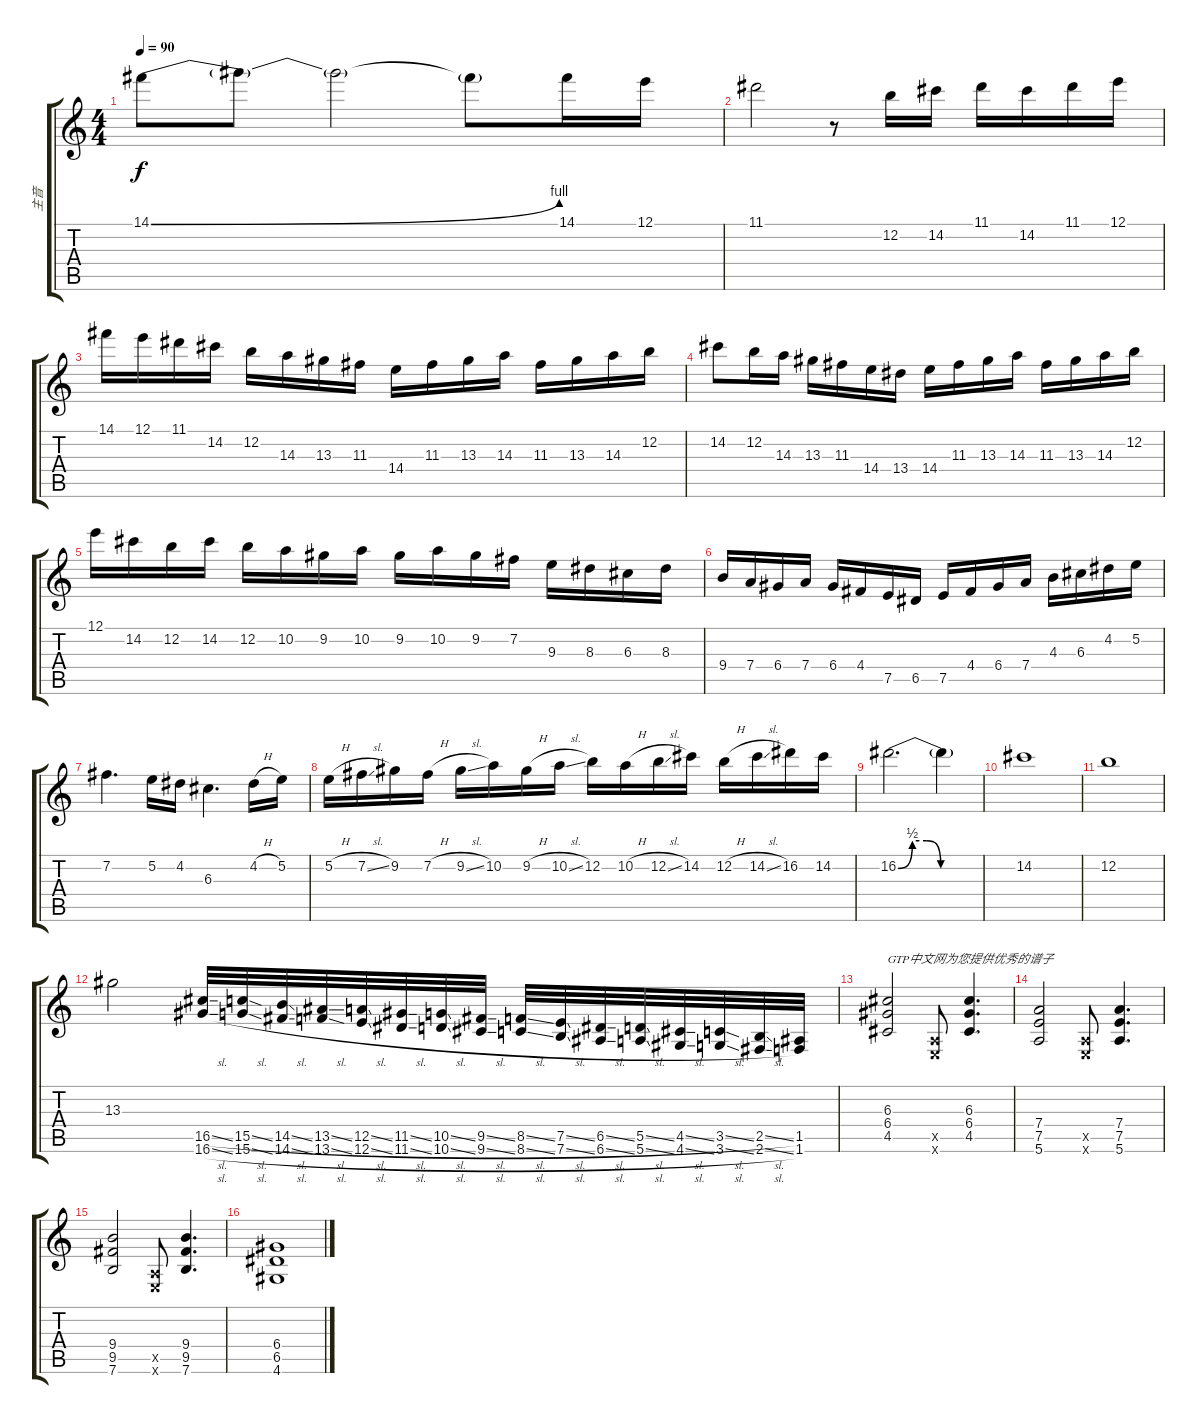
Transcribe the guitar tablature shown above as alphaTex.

\track ("主音" "主音") {instrument overdrivenguitar}
\staff {score tabs}
\tuning (E4 B3 G3 D3 A2 E2) {hide}
\ts (4 4)
\tempo 90
\clef g2
\ks c
14.1{be (bend 0 0 60 4)}.8{dy f} 14.1{t}.8 14.1{t}.2 14.1{t}.8 14.1.16 12.1.16 |
11.1.2 r.8 12.2.16 14.2.16 11.1.16 14.2.16 11.1.16 12.1.16 |
14.1.16 12.1.16 11.1.16 14.2.16 12.2.16 14.3.16 13.3.16 11.3.16 14.4.16 11.3.16 13.3.16 14.3.16 11.3.16 13.3.16 14.3.16 12.2.16 |
14.2.8 12.2.16 14.3.16 13.3.16 11.3.16 14.4.16 13.4.16 14.4.16 11.3.16 13.3.16 14.3.16 11.3.16 13.3.16 14.3.16 12.2.16 |
12.1.16 14.2.16 12.2.16 14.2.16 12.2.16 10.2.16 9.2.16 10.2.16 9.2.16 10.2.16 9.2.16 7.2.16 9.3.16 8.3.16 6.3.16 8.3.16 |
9.4.16 7.4.16 6.4.16 7.4.16 6.4.16 4.4.16 7.5.16 6.5.16 7.5.16 4.4.16 6.4.16 7.4.16 4.3.16 6.3.16 4.2.16 5.2.16 |
7.2.4{d} 5.2.16 4.2.16 6.3.4{d} 4.2{h}.16 5.2.16 |
5.2{h}.16 7.2{sl}.16 9.2.16 7.2{h}.16 9.2{sl}.16 10.2.16 9.2{h}.16 10.2{sl}.16 12.2.16 10.2{h}.16 12.2{sl}.16 14.2.16 12.2{h}.16 14.2{sl}.16 16.2.16 14.2.16 |
16.2{be (custom 0 0 10 2 20 2 30 0 60 0)}.2{d} 16.2{t}.4 |
14.2.1 |
12.2.1 |
13.3.2 (16.5{sl} 16.6{sl}).32 (15.5{sl} 15.6{sl}).32 (14.5{sl} 14.6{sl}).32 (13.5{sl} 13.6{sl}).32 (12.5{sl} 12.6{sl}).32 (11.5{sl} 11.6{sl}).32 (10.5{sl} 10.6{sl}).32 (9.5{sl} 9.6{sl}).32 (8.5{sl} 8.6{sl}).32 (7.5{sl} 7.6{sl}).32 (6.5{sl} 6.6{sl}).32 (5.5{sl} 5.6{sl}).32 (4.5{sl} 4.6{sl}).32 (3.5{sl} 3.6{sl}).32 (2.5{sl} 2.6{sl}).32 (1.5 1.6).32 |
(6.3 6.4 4.5).2{txt "GTP中文网为您提供优秀的谱子"} (0.5{x} 0.6{x}).8 (6.3 6.4 4.5).4{d} |
(7.4 7.5 5.6).2 (0.5{x} 0.6{x}).8 (7.4 7.5 5.6).4{d} |
(9.4 9.5 7.6).2 (0.5{x} 0.6{x}).8 (9.4 9.5 7.6).4{d} |
(6.4 6.5 4.6).1
